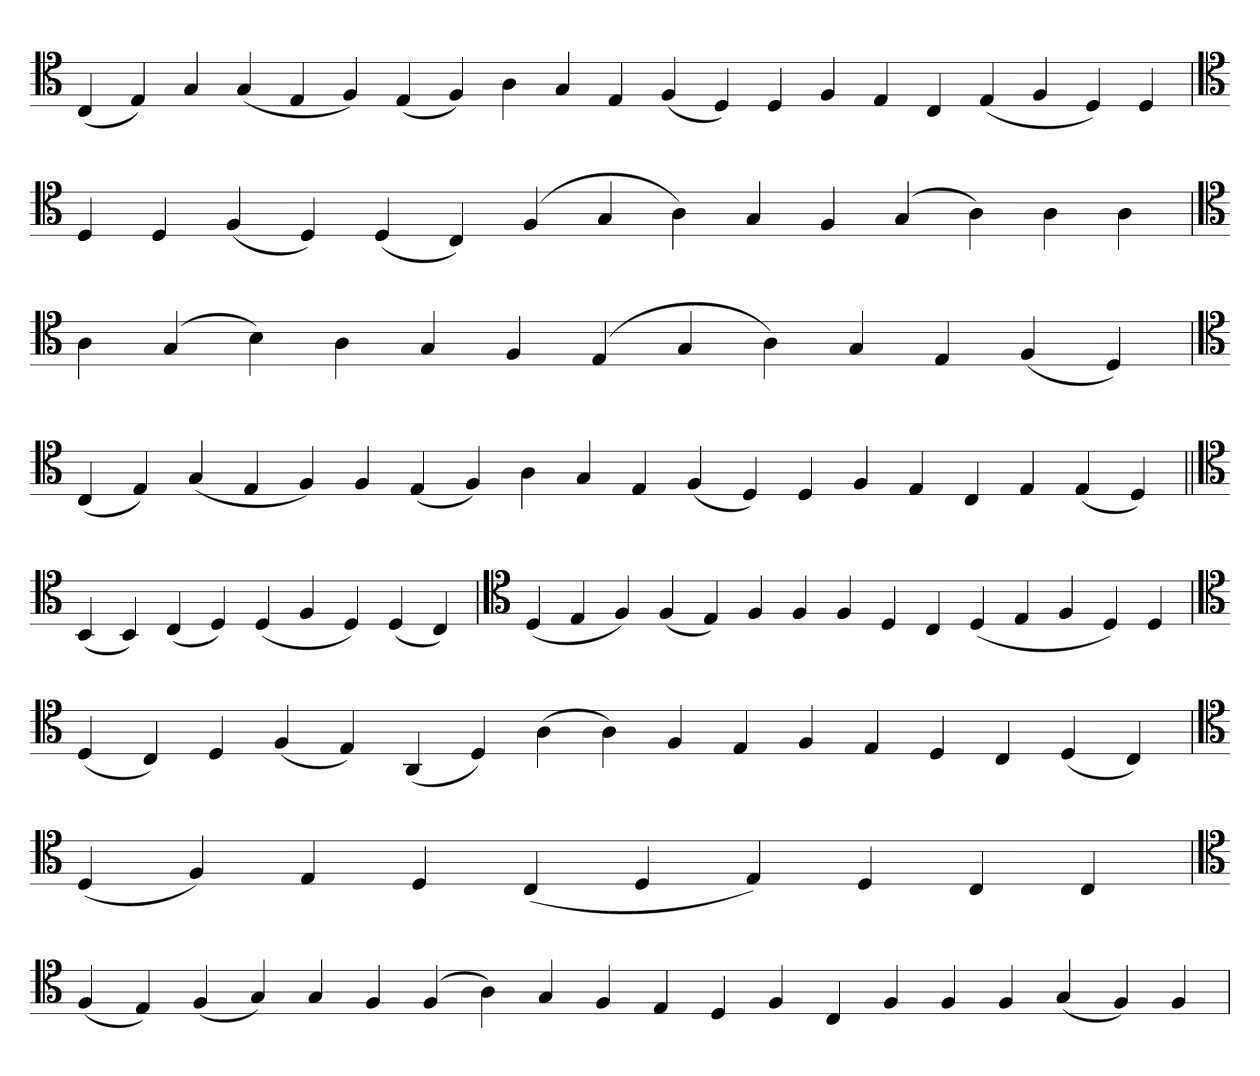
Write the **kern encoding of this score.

**kern
*part1
*staff1
*clefC4
=
(4C
4E)
4G
(4G
4E
4F)
(4E
4F)
4A
4G
4E
(4F
4D)
4D
4F
4E
4C
(4E
4F
4D)
4D
=
*clefC4
4D
4D
(4F
4D)
(4D
4C)
(4F
4G
4A)
4G
4F
(4G
4A)
4A
4A
=`
*clefC4
4A
(4G
4B)
4A
4G
4F
(4E
4G
4A)
4G
4E
(4F
4D)
=`
*clefC4
(4C
4E)
(4G
4E
4F)
4F
(4E
4F)
4A
4G
4E
(4F
4D)
4D
4F
4E
4C
4E
(4E
4D)
=||
*clefC4
(4BB
4BB)
(4C
4D)
(4D
4F
4D)
(4D
4C)
=`
*clefC4
(4D
4E
4F)
(4F
4E)
4F
4F
4F
4D
4C
(4D
4E
4F
4D)
4D
='
*clefC4
(4D
4C)
4D
(4F
4E)
(4AA
4D)
(4A
4A)
4F
4E
4F
4E
4D
4C
(4D
4C)
=`
*clefC4
(4D
4F)
4E
4D
(4C
4D
4E)
4D
4C
4C
=
*clefC4
(4F
4E)
(4F
4G)
4G
4F
(4F
4A)
4G
4F
4E
4D
4F
4C
4F
4F
4F
(4G
4F)
4F
='
*-
